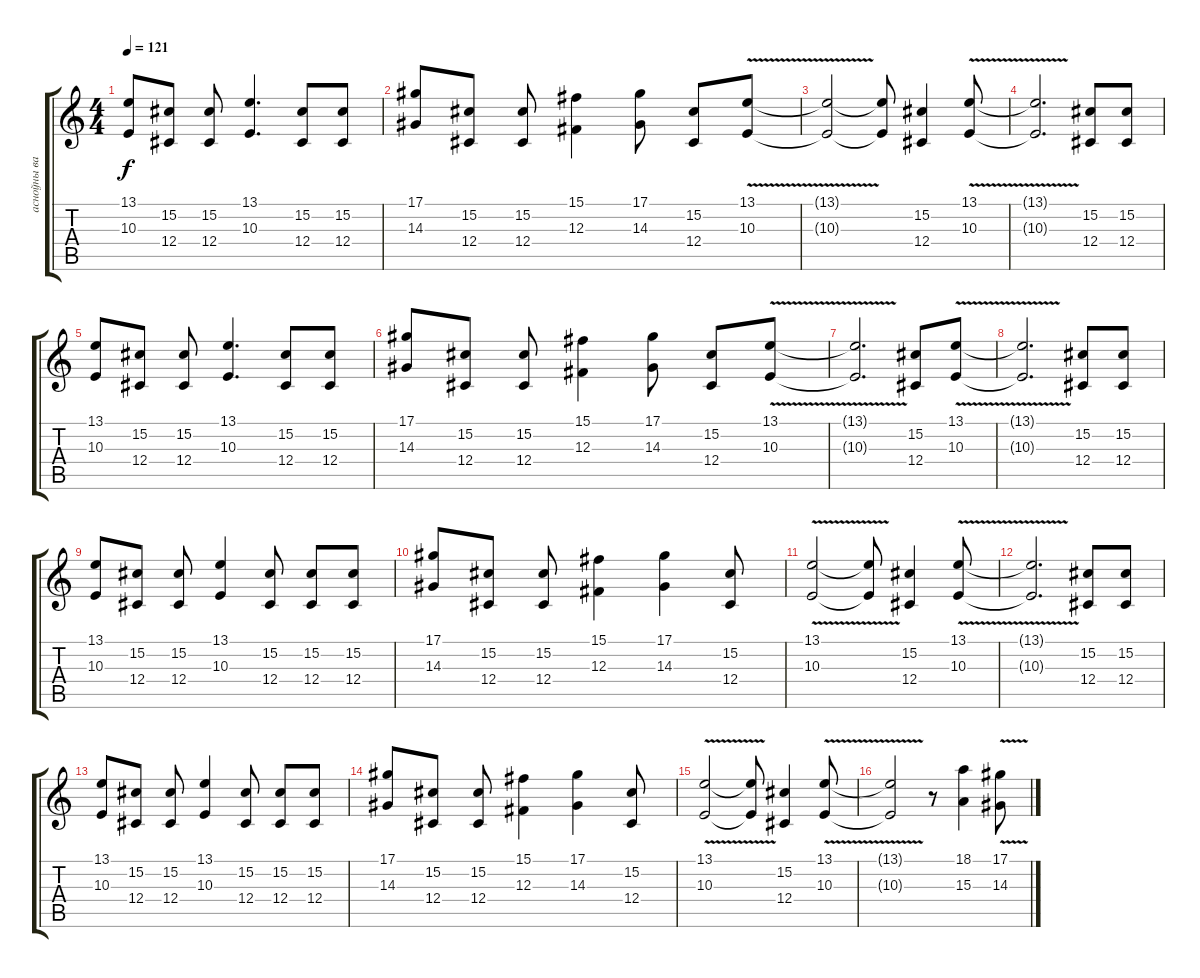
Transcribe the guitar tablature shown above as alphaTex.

\track ("асноўны вакал Алесь " "асноўны ва") {instrument lead6voice}
\staff {score tabs}
\tuning (Eb4 Bb3 Gb3 Db3 Ab2 Eb2) {hide}
\ts (4 4)
\tempo 121
\clef g2
\ks c
(13.1 10.3).8{dy f} (15.2 12.4).8 (15.2 12.4).8 (13.1 10.3).4{d} (15.2 12.4).8 (15.2 12.4).8 |
(17.1 14.3).8 (15.2 12.4).8 (15.2 12.4).8 (15.1 12.3).4 (17.1 14.3).8 (15.2 12.4).8 (13.1{v} 10.3).8 |
(13.1{t} 10.3{t}).2 (13.1{t} 10.3{t}).8 (15.2 12.4).4 (13.1{v} 10.3).8 |
(13.1{t} 10.3{t}).2{d} (15.2 12.4).8 (15.2 12.4).8 |
(13.1 10.3).8 (15.2 12.4).8 (15.2 12.4).8 (13.1 10.3).4{d} (15.2 12.4).8 (15.2 12.4).8 |
(17.1 14.3).8 (15.2 12.4).8 (15.2 12.4).8 (15.1 12.3).4 (17.1 14.3).8 (15.2 12.4).8 (13.1{v} 10.3).8 |
(13.1{t} 10.3{t}).2{d} (15.2 12.4).8 (13.1{v} 10.3).8 |
(13.1{t} 10.3{t}).2{d} (15.2 12.4).8 (15.2 12.4).8 |
(13.1 10.3).8 (15.2 12.4).8 (15.2 12.4).8 (13.1 10.3).4 (15.2 12.4).8 (15.2 12.4).8 (15.2 12.4).8 |
(17.1 14.3).8 (15.2 12.4).8 (15.2 12.4).8 (15.1 12.3).4 (17.1 14.3).4 (15.2 12.4).8 |
(13.1{v} 10.3{v}).2 (13.1{t} 10.3{t}).8 (15.2 12.4).4 (13.1{v} 10.3).8 |
(13.1{t} 10.3{t}).2{d} (15.2 12.4).8 (15.2 12.4).8 |
(13.1 10.3).8 (15.2 12.4).8 (15.2 12.4).8 (13.1 10.3).4 (15.2 12.4).8 (15.2 12.4).8 (15.2 12.4).8 |
(17.1 14.3).8 (15.2 12.4).8 (15.2 12.4).8 (15.1 12.3).4 (17.1 14.3).4 (15.2 12.4).8 |
(13.1{v} 10.3).2 (13.1{t} 10.3{t}).8 (15.2 12.4).4 (13.1{v} 10.3).8 |
(13.1{t} 10.3{t}).2 r.8 (18.1 15.3).4 (17.1{v} 14.3{v}).8
